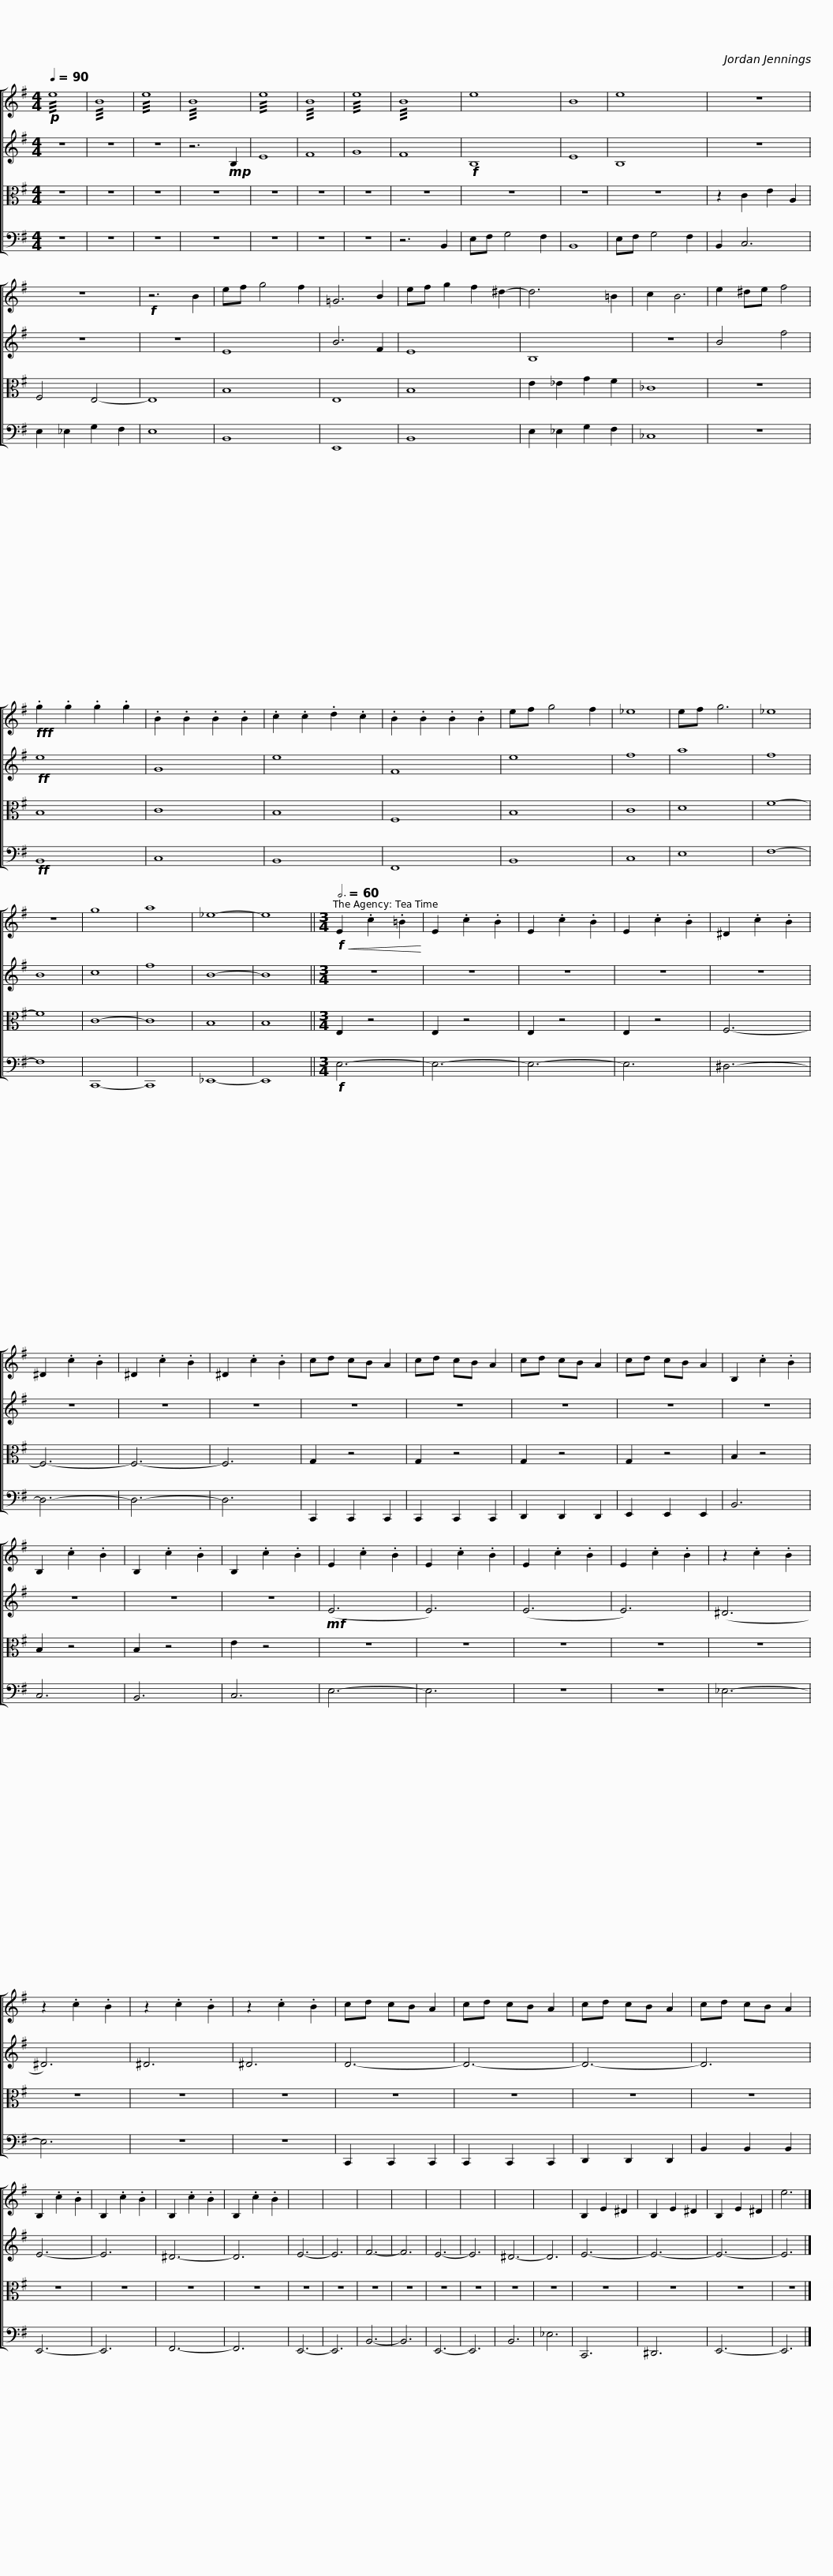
X:1
%%score [ 1 2 3 4 ]
L:1/8
Q:1/4=90
M:4/4
I:linebreak $
K:G
V:1 treble
V:2 treble
V:3 alto
V:4 bass
V:1
!p! !///!e8 | !///!B8 | !///!e8 | !///!B8 | !///!e8 | %5
 !///!B8 | !///!e8 | !///!B8 | e8 | B8 | %10
 e8 | z8 |$ z8 |!f! z6 B2 | ef g4 f2 | %15
 =G6 B2 | ef g2 f2 ^d2- | d6 =B2 | c2 B6 | e2 ^de f4 | %20
!fff! .g2 .g2 .g2 .g2 |$ .B2 .B2 .B2 .B2 | .c2 .c2 .d2 .c2 | .B2 .B2 .B2 .B2 | ef g4 f2 | %25
 _e8 | ef g6 | _e8 | z8 | g8 | %30
 a8 | _e8- | e8 ||$[K:G][M:3/4][Q:3/4=60]!f!!<(! E2 .c2 .=B2!<)! | E2 .c2 .B2 | %35
 E2 .c2 .B2 | E2 .c2 .B2 | ^D2 .c2 .B2 | ^D2 .c2 .B2 | ^D2 .c2 .B2 | %40
 ^D2 .c2 .B2 | cd cB A2 | cd cB A2 |$ cd cB A2 | cd cB A2 | %45
 B,2 .c2 .B2 | B,2 .c2 .B2 | B,2 .c2 .B2 | B,2 .c2 .B2 | E2 .c2 .B2 | %50
 E2 .c2 .B2 | E2 .c2 .B2 | E2 .c2 .B2 | z2 .c2 .B2 |$ z2 .c2 .B2 | %55
 z2 .c2 .B2 | z2 .c2 .B2 | cd cB A2 | cd cB A2 | cd cB A2 | %60
 cd cB A2 | B,2 .c2 .B2 | B,2 .c2 .B2 | B,2 .c2 .B2 |$ B,2 .c2 .B2 | %65
 x6 | x6 | x6 | x6 | x6 | %70
 x6 | x6 | x6 | B,2 E2 ^D2 | B,2 E2 ^D2 | %75
 B,2 E2 ^D2 | e6 |] %77
V:2
 z8 | z8 | z8 | z6!mp! B,2 | E8 | %5
 F8 | G8 | F8 |!f! B,8 | E8 | %10
 B,8 | z8 |$ z8 | z8 | E8 | %15
 B6 F2 | E8 | B,8 | z8 | B4 f4 | %20
!ff! e8 |$ G8 | e8 | F8 | e8 | %25
 f8 | a8 | f8 | B8 | c8 | %30
 f8 | B8- | B8 ||$[K:G][M:3/4] z6 | z6 | %35
 z6 | z6 | z6 | z6 | z6 | %40
 z6 | z6 | z6 |$ z6 | z6 | %45
 z6 | z6 | z6 | z6 |!mf! (E6 | %50
 E6) | (E6 | E6) | (^D6 |$ ^D6) | %55
 ^D6 | ^D6 | D6- | D6- | D6- | %60
 D6 | E6- | E6 | ^D6- |$ D6 | %65
 E6- | E6 | F6- | F6 | E6- | %70
 E6 | ^D6- | D6 | E6- | E6- | %75
 E6- | E6 |] %77
V:3
 z8 | z8 | z8 | z8 | z8 | %5
 z8 | z8 | z8 | z8 | z8 | %10
 z8 | z2 C2 E2 A,2 |$ F,4 E,4- | E,8 | B,8 | %15
 E,8 | B,8 | E2 _E2 G2 F2 | _C8 | z8 | %20
 B,8 |$ C8 | B,8 | F,8 | B,8 | %25
 C8 | D8 | F8- | F8 | C8- | %30
 C8 | B,8 | B,8 ||$[K:G][M:3/4] E,2 z4 | E,2 z4 | %35
 E,2 z4 | E,2 z4 | F,6- | F,6- | F,6- | %40
 F,6 | G,2 z4 | G,2 z4 |$ G,2 z4 | G,2 z4 | %45
 B,2 z4 | B,2 z4 | B,2 z4 | E2 z4 | z6 | %50
 z6 | z6 | z6 | z6 |$ z6 | %55
 z6 | z6 | z6 | z6 | z6 | %60
 z6 | z6 | z6 | z6 |$ z6 | %65
 z6 | z6 | z6 | z6 | z6 | %70
 z6 | z6 | z6 | z6 | z6 | %75
 z6 | z6 |] %77
V:4
 z8 | z8 | z8 | z8 | z8 | %5
 z8 | z8 | z6 B,,2 | E,F, G,4 F,2 | B,,8 | %10
 E,F, G,4 F,2 | B,,2 C,6 |$ E,2 _E,2 G,2 F,2 | E,8 | B,,8 | %15
 E,,8 | B,,8 | E,2 _E,2 G,2 F,2 | _C,8 | z8 | %20
!ff! B,,8 |$ C,8 | B,,8 | F,,8 | B,,8 | %25
 C,8 | E,8 | F,8- | F,8 | C,,8- | %30
 C,,8 | _E,,8- | E,,8 ||$[K:G][M:3/4]!f! E,6- | E,6- | %35
 E,6- | E,6 | ^D,6- | D,6- | D,6- | %40
 D,6 | C,,2 C,,2 C,,2 | C,,2 C,,2 C,,2 |$ D,,2 D,,2 D,,2 | E,,2 E,,2 E,,2 | %45
 B,,6 | C,6 | B,,6 | C,6 | E,6- | %50
 E,6 | z6 | z6 | _E,6- |$ E,6 | %55
 z6 | z6 | C,,2 C,,2 C,,2 | C,,2 C,,2 C,,2 | D,,2 D,,2 D,,2 | %60
 B,,2 B,,2 B,,2 | E,,6- | E,,6 | F,,6- |$ F,,6 | %65
 E,,6- | E,,6 | B,,6- | B,,6 | E,,6- | %70
 E,,6 | B,,6 | _E,6 | C,,6 | ^D,,6 | %75
 E,,6- | E,,6 |] %77
